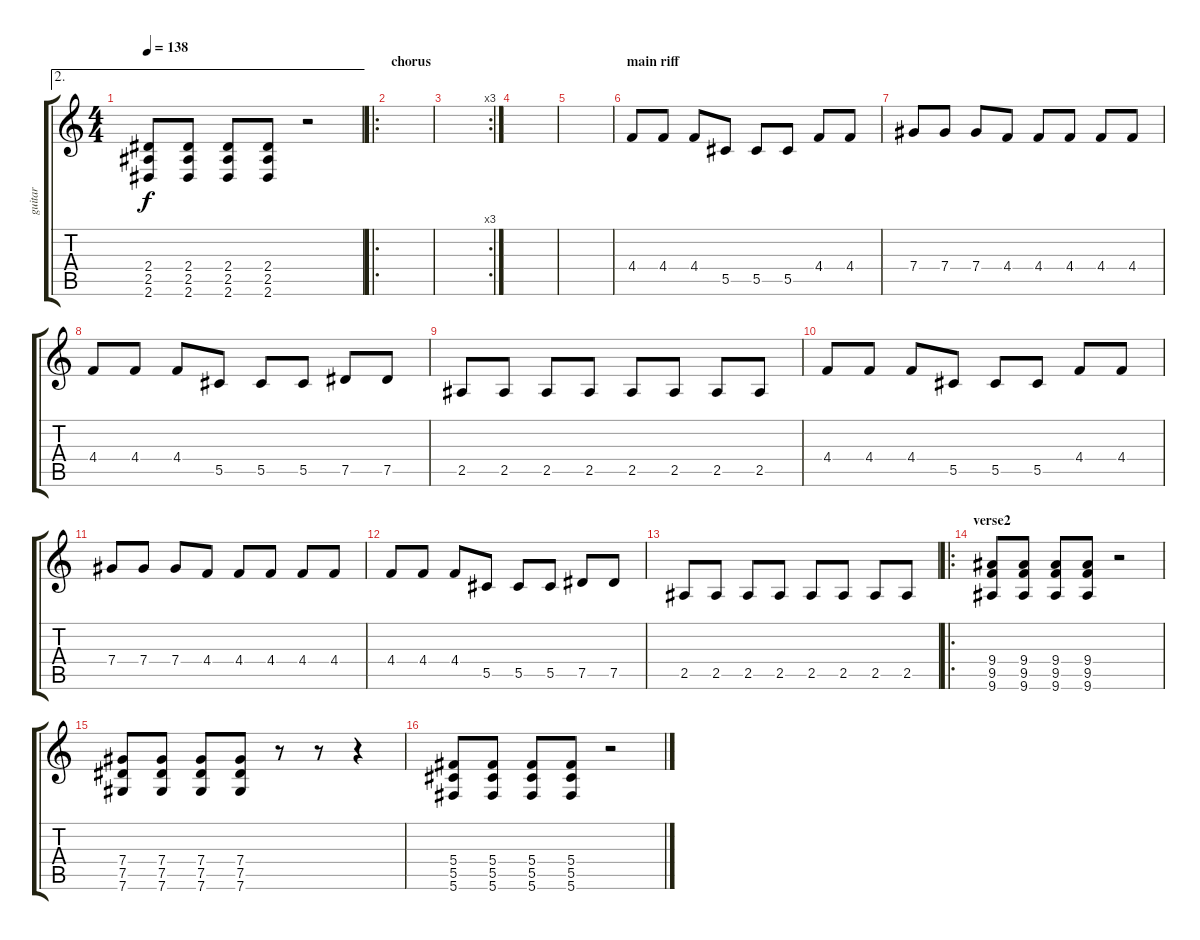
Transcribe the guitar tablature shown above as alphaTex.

\track ("guitar" "guitar") {instrument distortionguitar}
\staff {score tabs}
\tuning (Eb4 Bb3 Gb3 Db3 Ab2 Db2) {hide}
\ae 2
\ts (4 4)
\tempo 138
\clef g2
\ks c
(2.4 2.5 2.6).8{dy f} (2.4 2.5 2.6).8 (2.4 2.5 2.6).8 (2.4 2.5 2.6).8 r.2 |
\ro
\section ("" "chorus")
|
\rc 3
|
|
|
\section ("" "main riff")
4.4.8{balance 8} 4.4.8 4.4.8 5.5.8 5.5.8 5.5.8 4.4.8 4.4.8 |
7.4.8 7.4.8 7.4.8 4.4.8 4.4.8 4.4.8 4.4.8 4.4.8 |
4.4.8 4.4.8 4.4.8 5.5.8 5.5.8 5.5.8 7.5.8 7.5.8 |
2.5.8 2.5.8 2.5.8 2.5.8 2.5.8 2.5.8 2.5.8 2.5.8 |
4.4.8{balance 8} 4.4.8 4.4.8 5.5.8 5.5.8 5.5.8 4.4.8 4.4.8 |
7.4.8 7.4.8 7.4.8 4.4.8 4.4.8 4.4.8 4.4.8 4.4.8 |
4.4.8 4.4.8 4.4.8 5.5.8 5.5.8 5.5.8 7.5.8 7.5.8 |
2.5.8 2.5.8 2.5.8 2.5.8 2.5.8 2.5.8 2.5.8 2.5.8 |
\ro
\section ("" "verse2")
(9.4 9.5 9.6).8 (9.4 9.5 9.6).8 (9.4 9.5 9.6).8 (9.4 9.5 9.6).8 r.2 |
(7.4 7.5 7.6).8 (7.4 7.5 7.6).8 (7.4 7.5 7.6).8 (7.4 7.5 7.6).8 r.8 r.8 r.4 |
(5.4 5.5 5.6).8 (5.4 5.5 5.6).8 (5.4 5.5 5.6).8 (5.4 5.5 5.6).8 r.2
